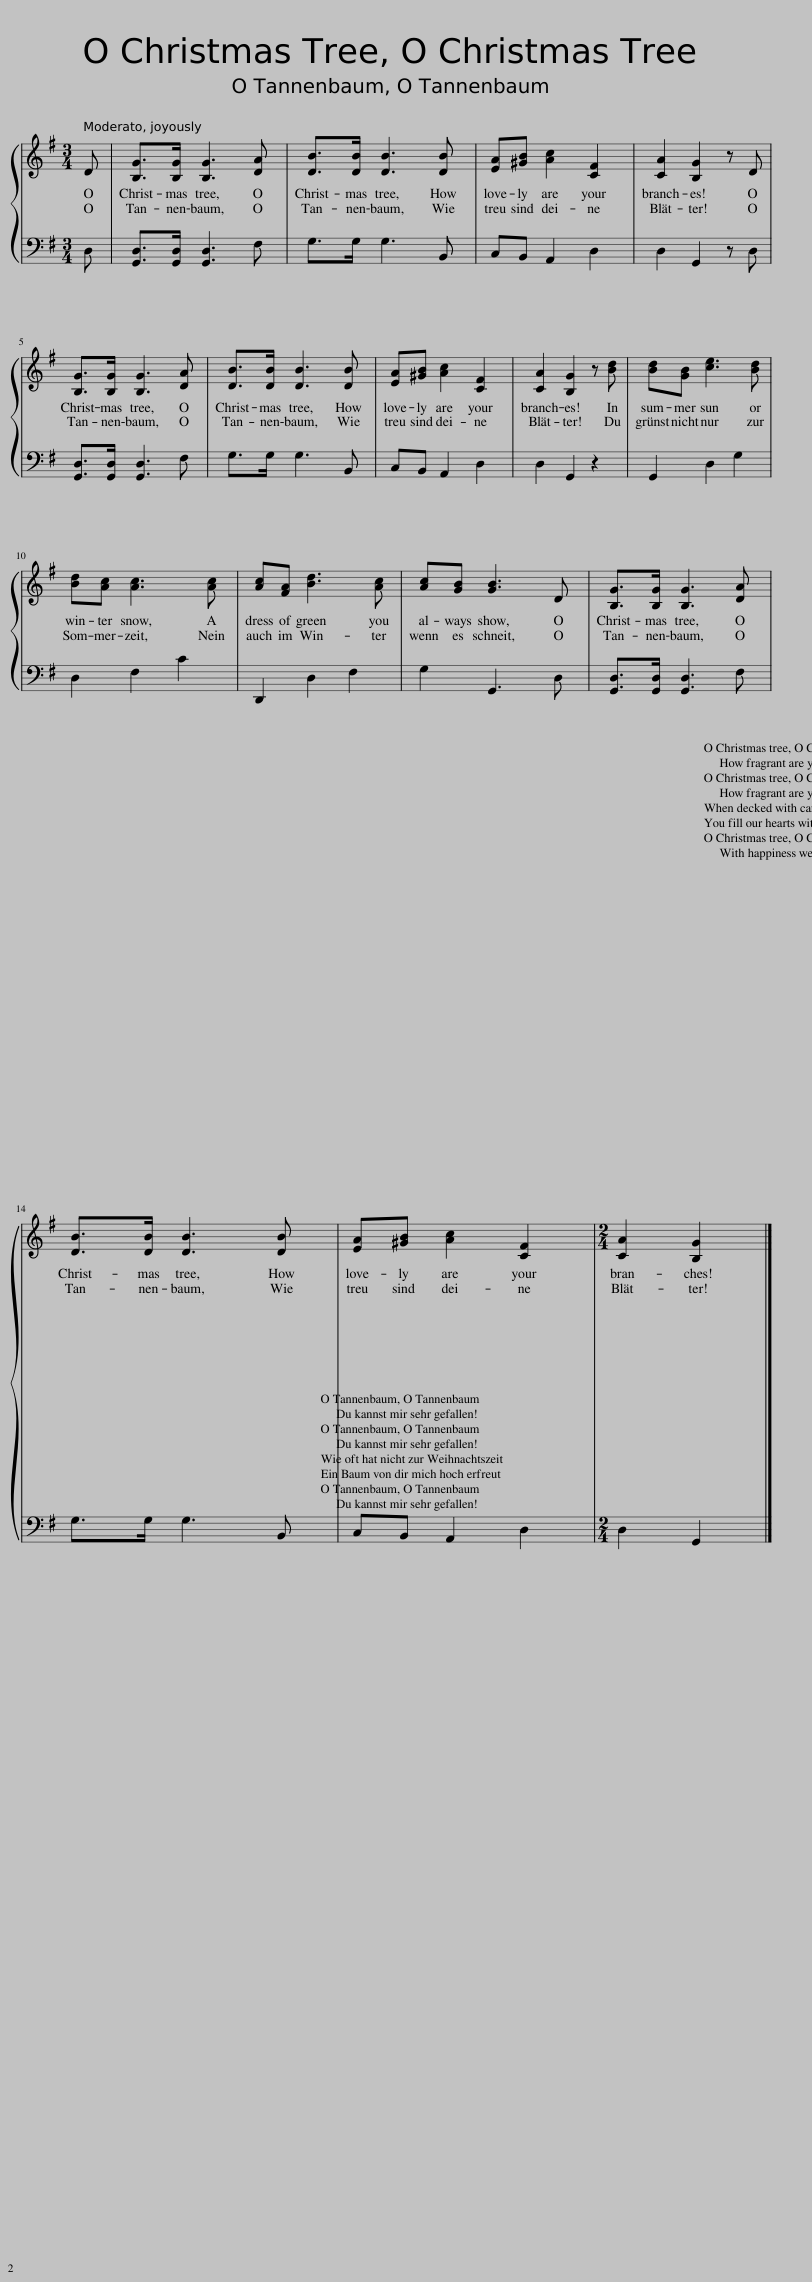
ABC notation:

X:1
%%score { 1 | 2 }
L:1/8
M:3/4
I:linebreak $
K:G
V:1 treble
V:2 bass
V:1
 D | [B,G]>[B,G] [B,G]3 [DA] | [DB]>[DB] [DB]3 [DB] | [EA][^GB] [Ac]2 [CF]2 | [CA]2 [B,G]2 z D |$ %5
 [B,G]>[B,G] [B,G]3 [DA] | [DB]>[DB] [DB]3 [DB] | [EA][^GB] [Ac]2 [CF]2 | [CA]2 [B,G]2 z [Bd] | [Bd][GB] [ce]3 [Bd] |$ %10
 [Bd][Ac] [Ac]3 [Ac] | [Ac][FA] [Bd]3 [Ac] | [Ac][GB] [GB]3 D | [B,G]>[B,G] [B,G]3 [DA] |$ [DB]>[DB] [DB]3 [DB] | %15
 [EA][^GB] [Ac]2 [CF]2 |[M:2/4] [CA]2 [B,G]2 |] %17
V:2
 D, | [G,,D,]>[G,,D,] [G,,D,]3 F, | G,>G, G,3 B,, | C,B,, A,,2 D,2 | D,2 G,,2 z D, |$ %5
 [G,,D,]>[G,,D,] [G,,D,]3 F, | G,>G, G,3 B,, | C,B,, A,,2 D,2 | D,2 G,,2 z2 | G,,2 D,2 G,2 |$ %10
 D,2 F,2 C2 | D,,2 D,2 F,2 | G,2 G,,3 D, | [G,,D,]>[G,,D,] [G,,D,]3 F, |$ G,>G, G,3 B,, | %15
 C,B,, A,,2 D,2 |[M:2/4] D,2 G,,2 |] %17
